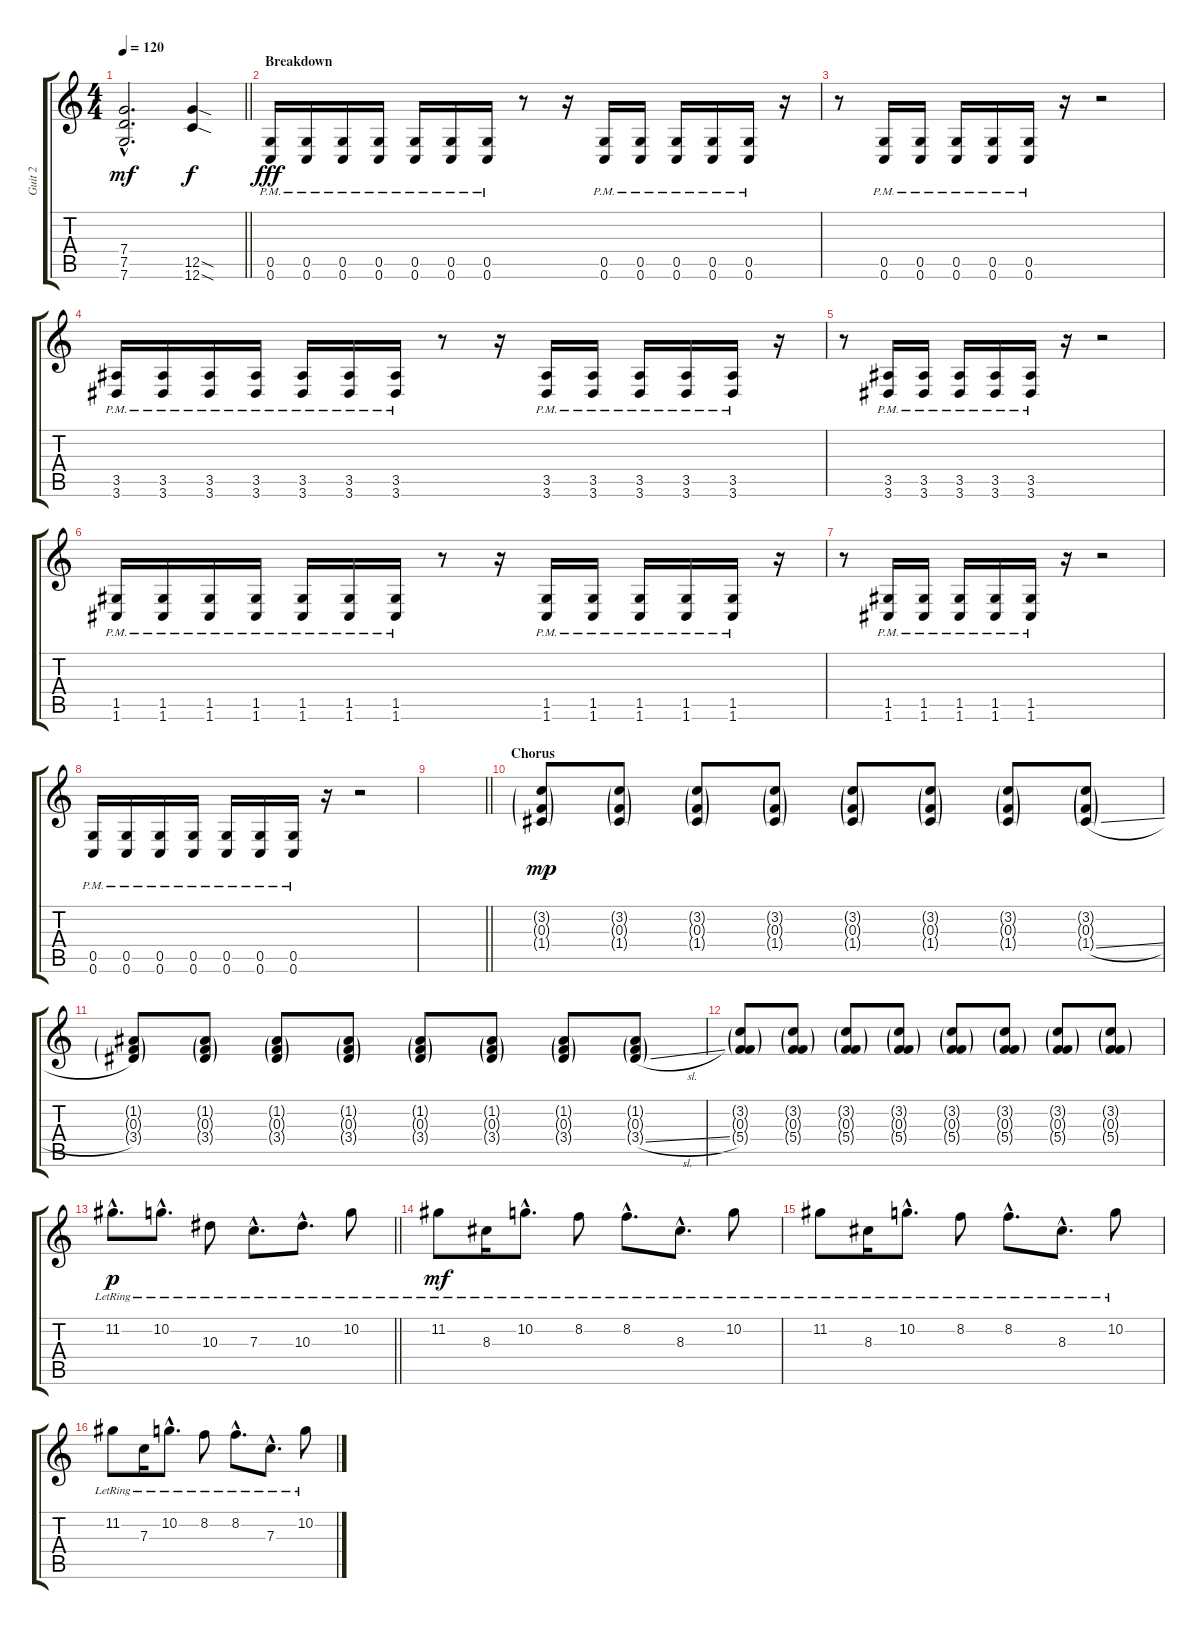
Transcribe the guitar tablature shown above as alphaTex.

\track ("Guit 2" "Guit 2") {instrument acousticguitarsteel}
\staff {score tabs}
\tuning (D4 A3 F3 C3 G2 C2) {hide}
\ts (4 4)
\tempo 120
\clef g2
\barLineRight lightlight
\ks c
(7.4{hac} 7.5{hac} 7.6{hac}).2{d dy mf} (12.5{sod} 12.6{sod}).4{dy f} |
\section ("" "Breakdown")
(0.5{pm} 0.6{pm}).16{dy fff} (0.5{pm} 0.6{pm}).16 (0.5{pm} 0.6{pm}).16 (0.5{pm} 0.6{pm}).16 (0.5{pm} 0.6{pm}).16 (0.5{pm} 0.6{pm}).16 (0.5{pm} 0.6{pm}).16 r.8 r.16 (0.5{pm} 0.6{pm}).16 (0.5{pm} 0.6{pm}).16 (0.5{pm} 0.6{pm}).16 (0.5{pm} 0.6{pm}).16 (0.5{pm} 0.6{pm}).16 r.16 |
r.8 (0.5{pm} 0.6{pm}).16 (0.5{pm} 0.6{pm}).16 (0.5{pm} 0.6{pm}).16 (0.5{pm} 0.6{pm}).16 (0.5{pm} 0.6{pm}).16 r.16 r.2 |
(3.5{pm} 3.6{pm}).16 (3.5{pm} 3.6{pm}).16 (3.5{pm} 3.6{pm}).16 (3.5{pm} 3.6{pm}).16 (3.5{pm} 3.6{pm}).16 (3.5{pm} 3.6{pm}).16 (3.5{pm} 3.6{pm}).16 r.8 r.16 (3.5{pm} 3.6{pm}).16 (3.5{pm} 3.6{pm}).16 (3.5{pm} 3.6{pm}).16 (3.5{pm} 3.6{pm}).16 (3.5{pm} 3.6{pm}).16 r.16 |
r.8 (3.5{pm} 3.6{pm}).16 (3.5{pm} 3.6{pm}).16 (3.5{pm} 3.6{pm}).16 (3.5{pm} 3.6{pm}).16 (3.5{pm} 3.6{pm}).16 r.16 r.2 |
(1.5{pm} 1.6{pm}).16 (1.5{pm} 1.6{pm}).16 (1.5{pm} 1.6{pm}).16 (1.5{pm} 1.6{pm}).16 (1.5{pm} 1.6{pm}).16 (1.5{pm} 1.6{pm}).16 (1.5{pm} 1.6{pm}).16 r.8 r.16 (1.5{pm} 1.6{pm}).16 (1.5{pm} 1.6{pm}).16 (1.5{pm} 1.6{pm}).16 (1.5{pm} 1.6{pm}).16 (1.5{pm} 1.6{pm}).16 r.16 |
r.8 (1.5{pm} 1.6{pm}).16 (1.5{pm} 1.6{pm}).16 (1.5{pm} 1.6{pm}).16 (1.5{pm} 1.6{pm}).16 (1.5{pm} 1.6{pm}).16 r.16 r.2 |
(0.5{pm} 0.6{pm}).16 (0.5{pm} 0.6{pm}).16 (0.5{pm} 0.6{pm}).16 (0.5{pm} 0.6{pm}).16 (0.5{pm} 0.6{pm}).16 (0.5{pm} 0.6{pm}).16 (0.5{pm} 0.6{pm}).16 r.16 r.2 |
\barLineRight lightlight
|
\section ("" "Chorus")
(3.2{g} 0.3{g} 1.4{g}).8{dy mp instrument acousticguitarsteel} (3.2{g} 0.3{g} 1.4{g}).8 (3.2{g} 0.3{g} 1.4{g}).8 (3.2{g} 0.3{g} 1.4{g}).8 (3.2{g} 0.3{g} 1.4{g}).8 (3.2{g} 0.3{g} 1.4{g}).8 (3.2{g} 0.3{g} 1.4{g}).8 (3.2{g} 0.3{g} 1.4{sl g}).8 |
(1.2{g} 0.3{g} 3.4{g}).8 (1.2{g} 0.3{g} 3.4{g}).8 (1.2{g} 0.3{g} 3.4{g}).8 (1.2{g} 0.3{g} 3.4{g}).8 (1.2{g} 0.3{g} 3.4{g}).8 (1.2{g} 0.3{g} 3.4{g}).8 (1.2{g} 0.3{g} 3.4{g}).8 (1.2{g} 0.3{g} 3.4{sl g}).8 |
(3.2{g} 0.3{g} 5.4{g}).8 (3.2{g} 0.3{g} 5.4{g}).8 (3.2{g} 0.3{g} 5.4{g}).8 (3.2{g} 0.3{g} 5.4{g}).8 (3.2{g} 0.3{g} 5.4{g}).8 (3.2{g} 0.3{g} 5.4{g}).8 (3.2{g} 0.3{g} 5.4{g}).8 (3.2{g} 0.3{g} 5.4{g}).8 |
\barLineRight lightlight
11.2{hac lr}.8{d dy p instrument overdrivenguitar} 10.2{hac lr}.8{d} 10.3{lr}.8 7.3{hac lr}.8{d} 10.3{hac lr}.8{d} 10.2{lr}.8 |
11.2{lr}.8{dy mf} 8.3{lr}.16 10.2{hac lr}.8{d} 8.2{lr}.8 8.2{hac lr}.8{d} 8.3{hac lr}.8{d} 10.2{lr}.8 |
11.2{lr}.8 8.3{lr}.16 10.2{hac lr}.8{d} 8.2{lr}.8 8.2{hac lr}.8{d} 8.3{hac lr}.8{d} 10.2{lr}.8 |
11.2{lr}.8 7.3{lr}.16 10.2{hac lr}.8{d} 8.2{lr}.8 8.2{hac lr}.8{d} 7.3{hac lr}.8{d} 10.2{lr}.8
